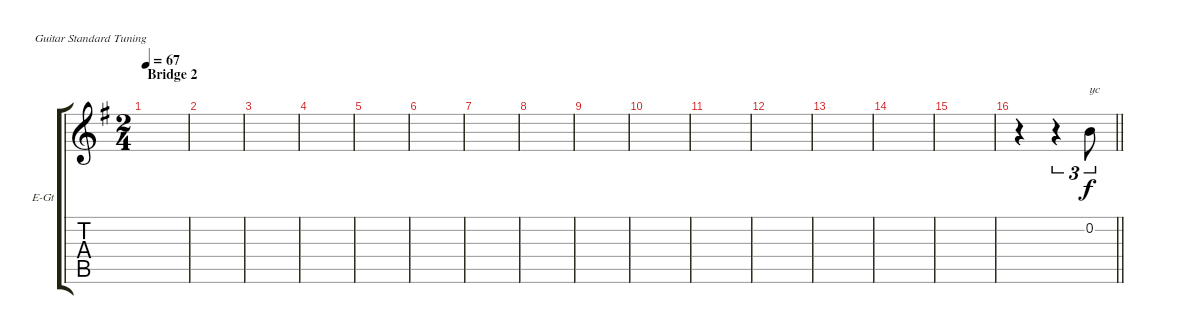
\bracketExtendMode groupsimilarinstruments
\firstSystemTrackNameOrientation horizontal
\otherSystemsTrackNameOrientation horizontal
\track ("vocal 1 (Artur Potemkin)" "E-Gt") {instrument electricguitarclean}
\staff {score tabs}
\tuning (E4 B3 G3 D3 A2 E2)
\ts (2 4)
\section ("" "Bridge 2")
\tempo 67
\clef g2
\scale
0.333333
\ks eminor
|
\scale
0.333333 |
\scale
0.333333 |
\scale
0.333333 |
\scale
0.333333 |
\scale
0.333333 |
\scale
0.333333 |
\scale
0.333333 |
\scale
0.333333 |
\scale
0.333333 |
\scale
0.333333 |
\scale
0.333333 |
\scale
0.333333 |
\scale
0.333333 |
\scale
0.333333 |
\scale
0.333333
\barLineRight lightlight
r.4 r.4{tu (3 2)} 0.2.8{tu (3 2) txt "ус"}
